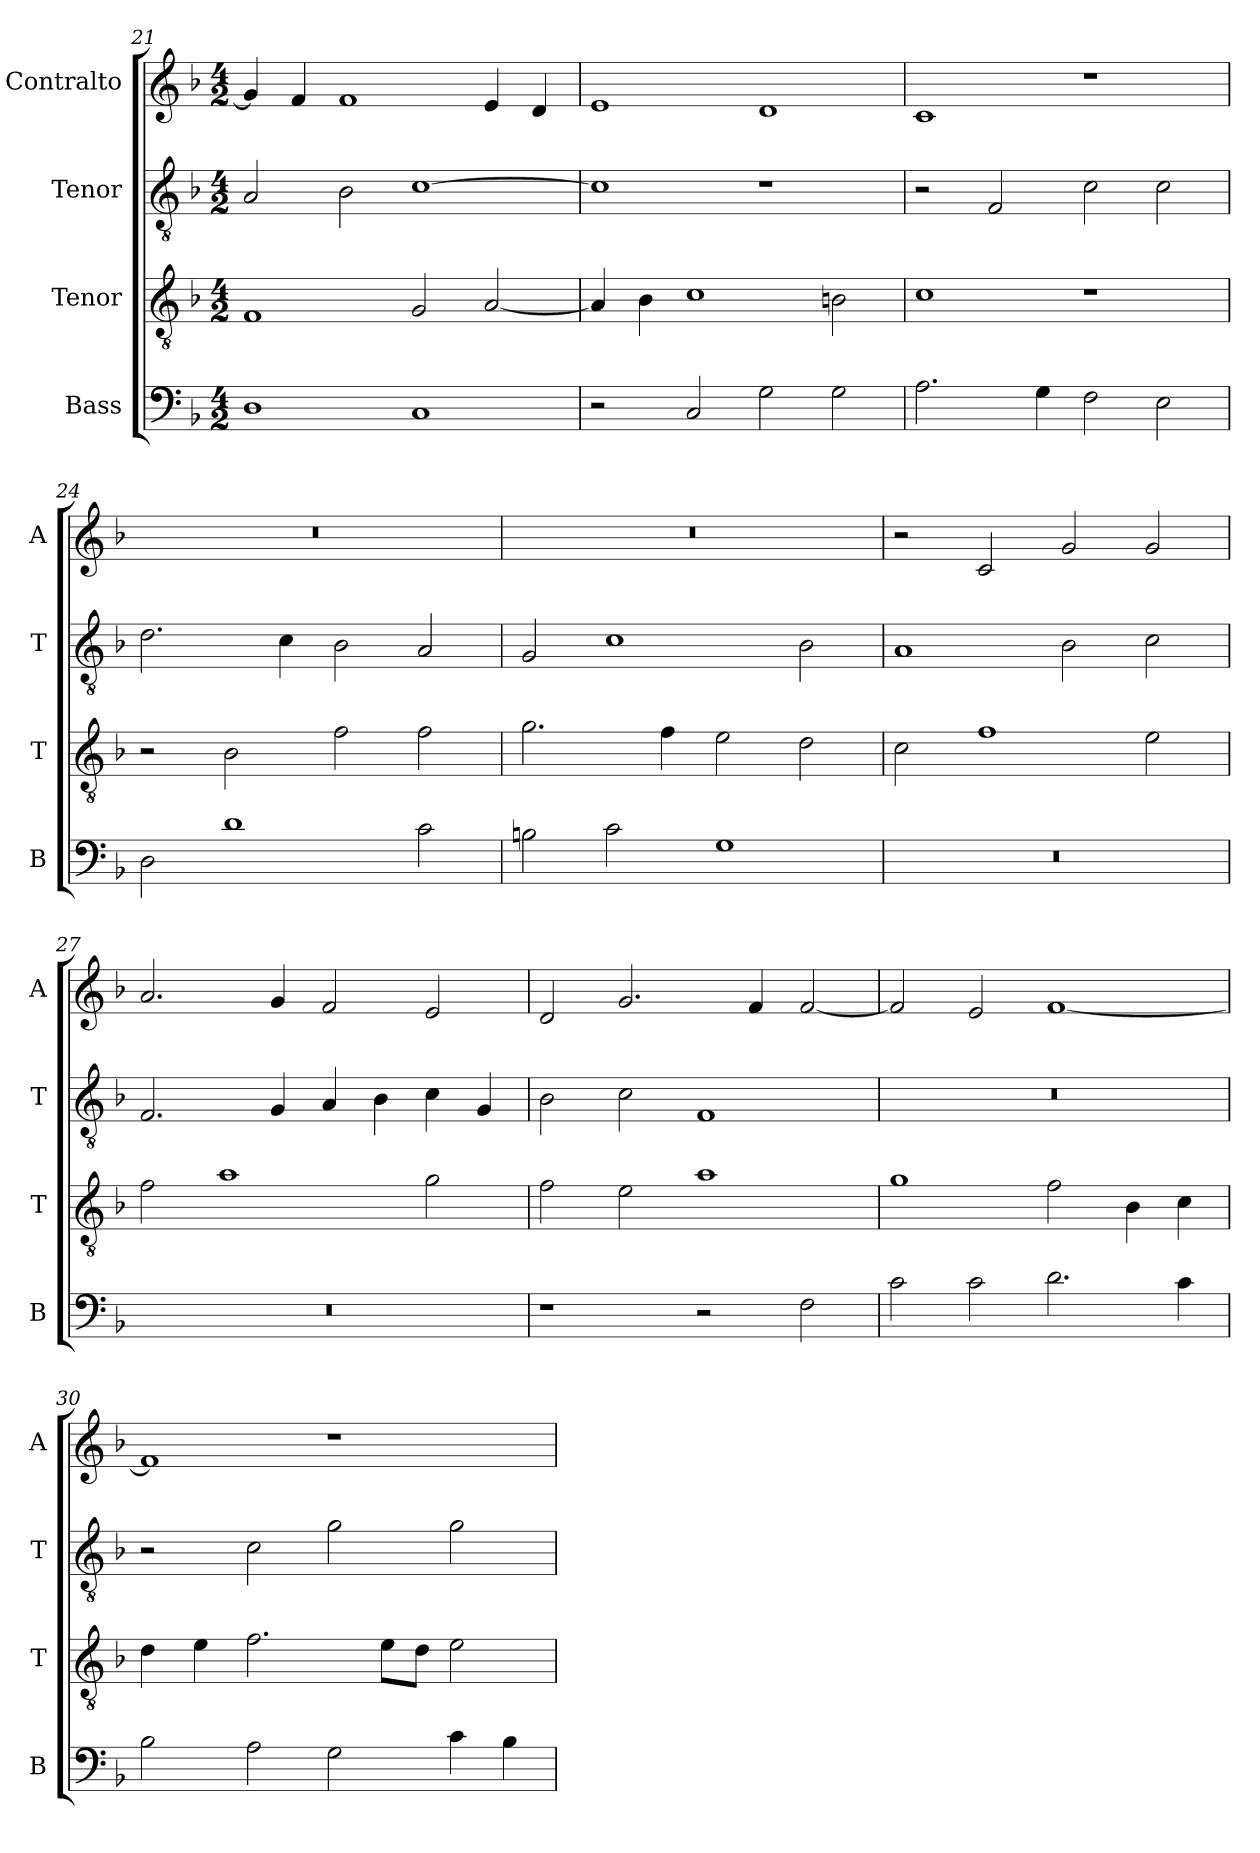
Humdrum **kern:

**kern	**kern	**kern	**kern
*part4	*part3	*part2	*part1
*staff4	*staff3	*staff2	*staff1
*I"Bass	*I"Tenor	*I"Tenor	*I"Contralto
*I'B	*I'T	*I'T	*I'A
*clefF4	*clefGv2	*clefGv2	*clefG2
*k[b-]	*k[b-]	*k[b-]	*k[b-]
*F:ion	*F:ion	*F:ion	*F:ion
*M4/2	*M4/2	*M4/2	*M4/2
=21	=21	=21	=21
1D	1F	2A	4g]
.	.	.	4f
.	.	2B-	1f
1C	2G	[1c	.
.	[2A	.	4e
.	.	.	4d
=22	=22	=22	=22
2r	4A]	1c]	1e
.	4B-	.	.
2C	1c	.	.
2G	.	1r	1d
2G	2Bn	.	.
=23	=23	=23	=23
2.A	1c	2r	1c
.	.	2F	.
4G	.	.	.
2F	1r	2c	1r
2E	.	2c	.
=24	=24	=24	=24
2D	2r	2.d	0r
1d	2B-	.	.
.	.	4c	.
.	2f	2B-	.
2c	2f	2A	.
=25	=25	=25	=25
2Bn	2.g	2G	0r
2c	.	1c	.
.	4f	.	.
1G	2e	.	.
.	2d	2B-	.
=26	=26	=26	=26
0r	2c	1A	2r
.	1f	.	2c
.	.	2B-	2g
.	2e	2c	2g
=27	=27	=27	=27
0r	2f	2.F	2.a
.	1a	.	.
.	.	4G	4g
.	.	4A	2f
.	.	4B-	.
.	2g	4c	2e
.	.	4G	.
=28	=28	=28	=28
1r	2f	2B-	2d
.	2e	2c	2.g
2r	1a	1F	.
.	.	.	4f
2F	.	.	[2f
=29	=29	=29	=29
2c	1g	0r	2f]
2c	.	.	2e
2.d	2f	.	[1f
.	4B-	.	.
4c	4c	.	.
=30	=30	=30	=30
2B-	4d	2r	1f]
.	4e	.	.
2A	2.f	2c	.
2G	.	2g	1r
.	8e\L	.	.
.	8d\J	.	.
4c	2e	2g	.
4B-	.	.	.
=	=	=	=
*-	*-	*-	*-
